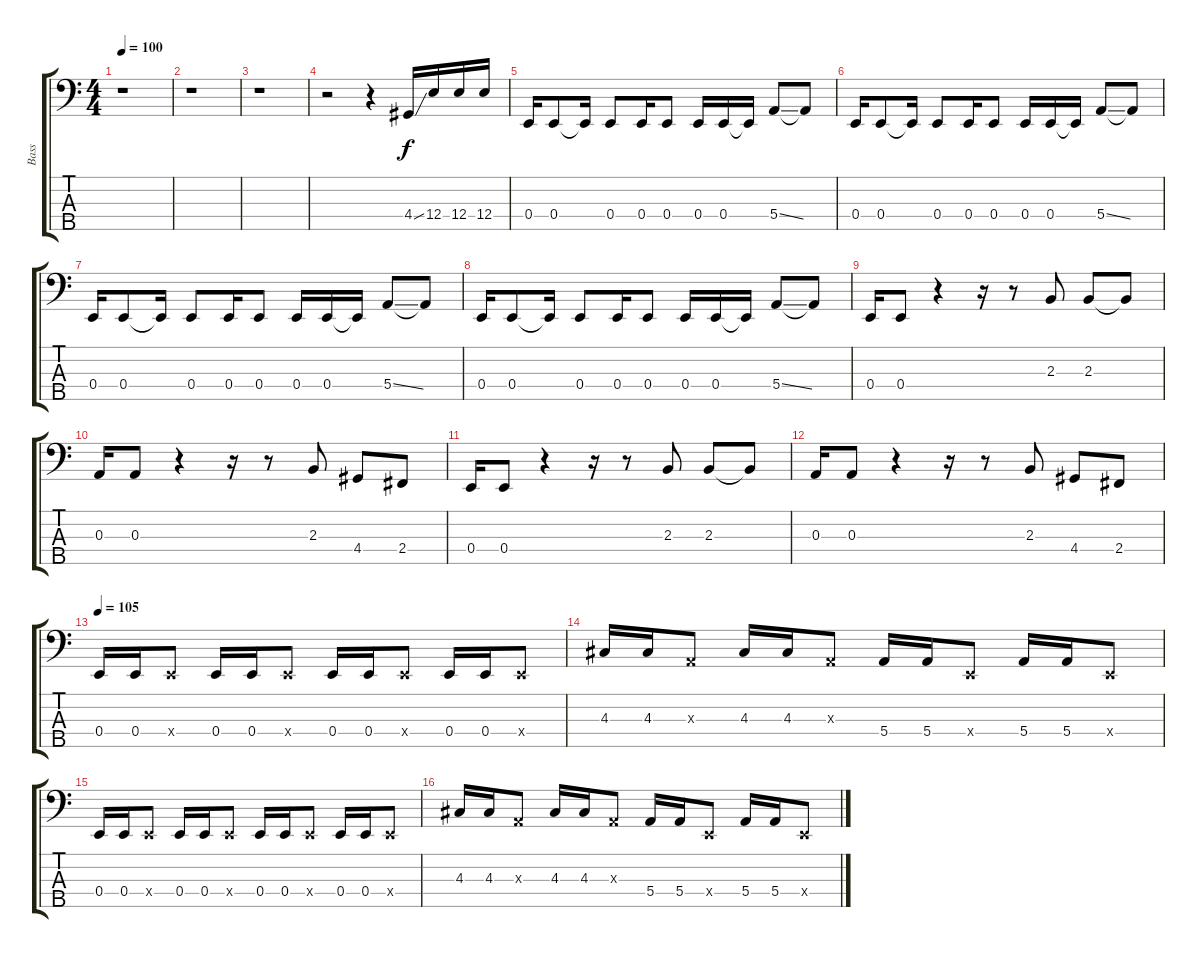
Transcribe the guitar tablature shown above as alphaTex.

\track ("Bass" "Bass") {instrument electricbasspick}
\staff {score tabs}
\tuning (G2 D2 A1 E1 B0) {hide}
\ts (4 4)
\tempo 100
\clef f4
\ks c
r.1{dy f instrument electricbasspick} |
r.1 |
r.1 |
r.2 r.4 4.4{ss}.16 12.4.16 12.4.16 12.4.16 |
0.4.16 0.4.8 0.4{t}.16 0.4.8 0.4.16 0.4.8 0.4.16 0.4.16 0.4{t}.16 5.4{ss}.8 5.4{t}.8 |
0.4.16 0.4.8 0.4{t}.16 0.4.8 0.4.16 0.4.8 0.4.16 0.4.16 0.4{t}.16 5.4{ss}.8 5.4{t}.8 |
0.4.16 0.4.8 0.4{t}.16 0.4.8 0.4.16 0.4.8 0.4.16 0.4.16 0.4{t}.16 5.4{ss}.8 5.4{t}.8 |
0.4.16 0.4.8 0.4{t}.16 0.4.8 0.4.16 0.4.8 0.4.16 0.4.16 0.4{t}.16 5.4{ss}.8 5.4{t}.8 |
0.4.16 0.4.8 r.4 r.16 r.8 2.3.8 2.3.8 2.3{t}.8 |
0.3.16 0.3.8 r.4 r.16 r.8 2.3.8 4.4.8 2.4.8 |
0.4.16 0.4.8 r.4 r.16 r.8 2.3.8 2.3.8 2.3{t}.8 |
0.3.16 0.3.8 r.4 r.16 r.8 2.3.8 4.4.8 2.4.8 |
\tempo 105
0.4.16 0.4.16 0.4{x}.8 0.4.16 0.4.16 0.4{x}.8 0.4.16 0.4.16 0.4{x}.8 0.4.16 0.4.16 0.4{x}.8 |
4.3.16 4.3.16 0.3{x}.8 4.3.16 4.3.16 0.3{x}.8 5.4.16 5.4.16 0.4{x}.8 5.4.16 5.4.16 0.4{x}.8 |
0.4.16 0.4.16 0.4{x}.8 0.4.16 0.4.16 0.4{x}.8 0.4.16 0.4.16 0.4{x}.8 0.4.16 0.4.16 0.4{x}.8 |
4.3.16 4.3.16 0.3{x}.8 4.3.16 4.3.16 0.3{x}.8 5.4.16 5.4.16 0.4{x}.8 5.4.16 5.4.16 0.4{x}.8
